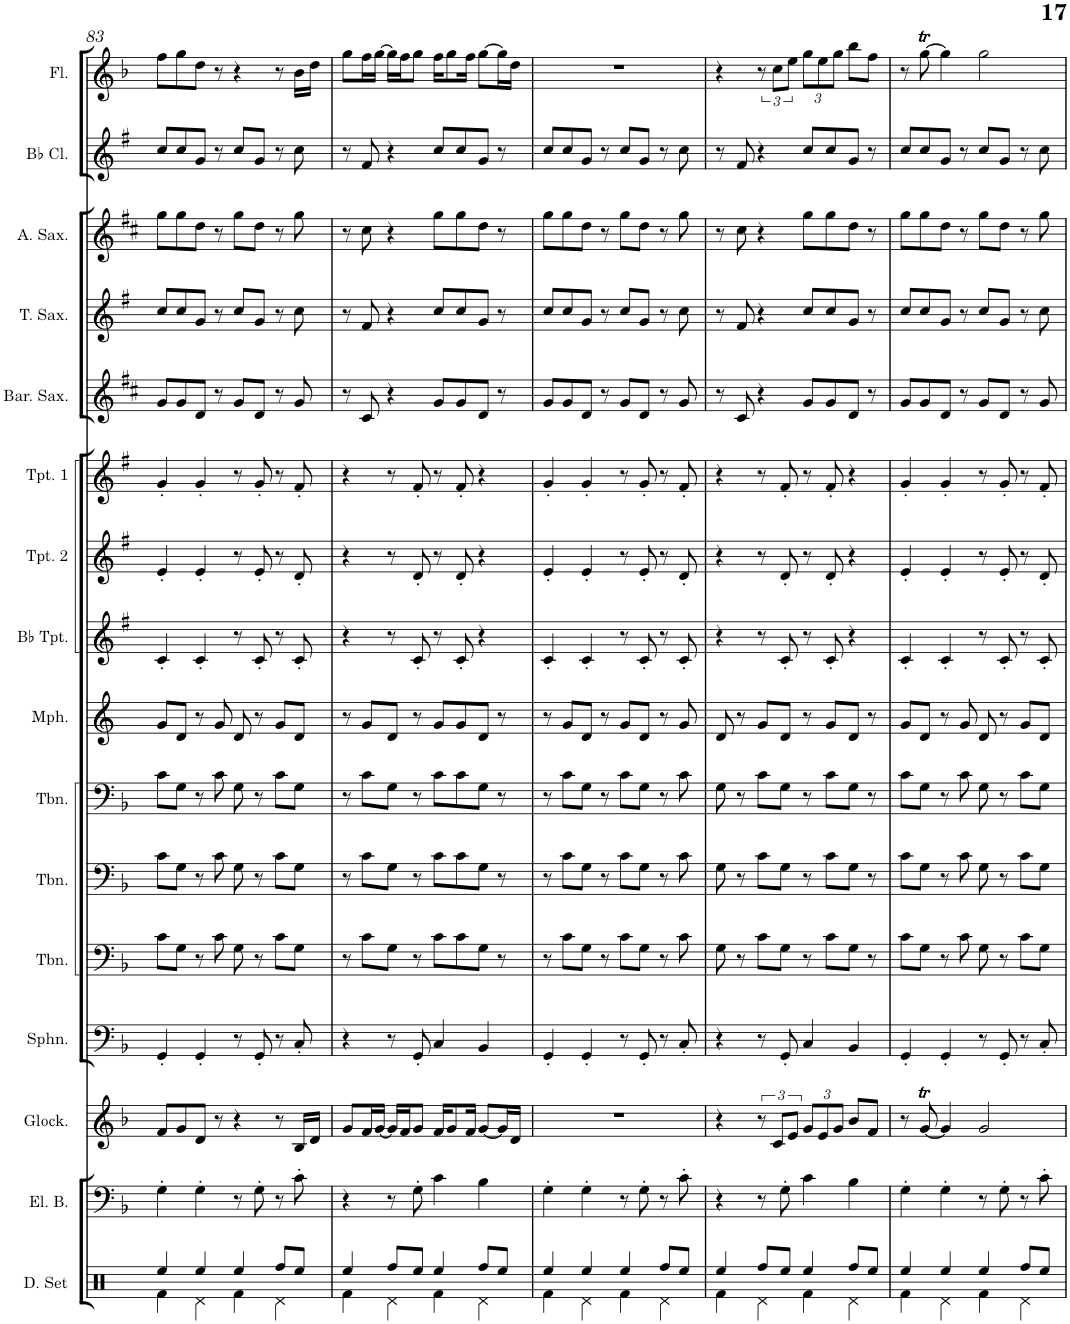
**kern	**kern	**kern	**kern	**kern	**kern	**kern	**kern	**kern	**kern	**kern	**kern	**kern	**kern	**kern	**kern
*part16	*part15	*part14	*part13	*part12	*part11	*part10	*part9	*part8	*part7	*part6	*part5	*part4	*part3	*part2	*part1
*staff16	*staff15	*staff14	*staff13	*staff12	*staff11	*staff10	*staff9	*staff8	*staff7	*staff6	*staff5	*staff4	*staff3	*staff2	*staff1
*I"Drumset	*I"Electric Bass	*I"Glockenspiel	*I"Sousaphone	*I"Trombone	*I"Trombone	*I"Trombone	*I"Mellophone	*I"Bb Trumpet	*I"Trumpet 2	*I"Trumpet 1	*I"Baritone Sax	*I"Tenor Sax	*I"Alto Sax	*I"Bb Clarinet	*I"Flute
*I'D. Set	*I'El. B.	*I'Glock.	*I'Sphn.	*I'Tbn.	*I'Tbn.	*I'Tbn.	*I'Mph.	*I'Bb Tpt.	*I'Tpt. 2	*I'Tpt. 1	*I'Bar. Sax.	*I'T. Sax.	*I'A. Sax.	*I'Bb Cl.	*I'Fl.
!!LO:PB:g=z
*clefX	*clefF4	*clefG2	*clefF4	*clefF4	*clefF4	*clefF4	*clefG2	*clefG2	*clefG2	*clefG2	*clefG2	*clefG2	*clefG2	*clefG2	*clefG2
*	*Trd7c12	*Trd-14c-24	*	*	*	*	*Trd4c7	*Trd1c2	*Trd1c2	*Trd1c2	*Trd12c21	*Trd8c14	*Trd5c9	*Trd1c2	*
*k[]	*k[b-]	*k[b-]	*k[b-]	*k[b-]	*k[b-]	*k[b-]	*k[]	*k[f#]	*k[f#]	*k[f#]	*k[f#c#]	*k[f#]	*k[f#c#]	*k[f#]	*k[b-]
*M4/4	*M4/4	*M4/4	*M4/4	*M4/4	*M4/4	*M4/4	*M4/4	*M4/4	*M4/4	*M4/4	*M4/4	*M4/4	*M4/4	*M4/4	*M4/4
=83	=83	=83	=83	=83	=83	=83	=83	=83	=83	=83	=83	=83	=83	=83	=83
*^	*	*	*	*	*	*	*	*	*	*	*	*	*	*	*
4Ree/	4Rf\	4G'\	8f/L	4GG'/	8c\L	8c\L	8c\L	8g/L	4c'/	4e'/	4g'/	8g/L	8cc/L	8gg\L	8cc/L	8ff\L
.	.	.	8g/	.	8G\J	8G\J	8G\J	8d/J	.	.	.	8g/	8cc/	8gg\	8cc/	8gg\
4Ree/	4Rd\	4G'\	8d/J	4GG'/	8r	8r	8r	8r	4c'/	4e'/	4g'/	8d/J	8g/J	8dd\J	8g/J	8dd\J
.	.	.	8r	.	8c\	8c\	8c\	8g/	.	.	.	8r	8r	8r	8r	8r
4Ree/	4Rf\	8r	4r	8r	8G\	8G\	8G\	8d/	8r	8r	8r	8g/L	8cc/L	8gg\L	8cc/L	4r
.	.	8G'\	.	8GG'/	8r	8r	8r	8r	8c'/	8e'/	8g'/	8d/J	8g/J	8dd\J	8g/J	.
8Rff/L	4Rd\	8r	8r	8r	8c\L	8c\L	8c\L	8g/L	8r	8r	8r	8r	8r	8r	8r	8r
8Ree/J	.	8c'\	16B-/LL	8C'/	8G\J	8G\J	8G\J	8d/J	8c'/	8d'/	8f#'/	8g/	8cc\	8gg\	8cc\	16b-\LL
.	.	.	16d/JJ	.	.	.	.	.	.	.	.	.	.	.	.	16dd\JJ
=84	=84	=84	=84	=84	=84	=84	=84	=84	=84	=84	=84	=84	=84	=84	=84	=84
4Ree/	4Rf\	4r	8g/L	4r	8r	8r	8r	8r	4r	4r	4r	8r	8r	8r	8r	8gg\L
.	.	.	16f/L	.	8c\L	8c\L	8c\L	8g/L	.	.	.	8c#/	8f#/	8cc#\	8f#/	16ff\L
.	.	.	[16g/JJ	.	.	.	.	.	.	.	.	.	.	.	.	[16gg\JJ
8Rff/L	4Rd\	8r	16g/LL]	8r	8G\J	8G\J	8G\J	8d/J	8r	8r	8r	4r	4r	4r	4r	16gg\LL]
.	.	.	16f/J	.	.	.	.	.	.	.	.	.	.	.	.	16ff\J
8Ree/J	.	8G'\	8g/J	8GG'/	8r	8r	8r	8r	8c'/	8d'/	8f#'/	.	.	.	.	8gg\J
4Ree/	4Rf\	4c\	16f/KL	4C/	8c\L	8c\L	8c\L	8g/L	8r	8r	8r	8g/L	8cc/L	8gg\L	8cc/L	16ff\KL
.	.	.	8g/	.	.	.	.	.	.	.	.	.	.	.	.	8gg\
.	.	.	.	.	8c\	8c\	8c\	8g/	8c'/	8d'/	8f#'/	8g/	8cc/	8gg\	8cc/	.
.	.	.	16f/Jk	.	.	.	.	.	.	.	.	.	.	.	.	16ff\Jk
8Rff/L	4Rd\	4B-\	[8g/L	4BB-/	8G\J	8G\J	8G\J	8d/J	4r	4r	4r	8d/J	8g/J	8dd\J	8g/J	[8gg\L
8Ree/J	.	.	16g/L]	.	8r	8r	8r	8r	.	.	.	8r	8r	8r	8r	16gg\L]
.	.	.	16d/JJ	.	.	.	.	.	.	.	.	.	.	.	.	16dd\JJ
=85	=85	=85	=85	=85	=85	=85	=85	=85	=85	=85	=85	=85	=85	=85	=85	=85
4Ree/	4Rf\	4G'\	1r	4GG'/	8r	8r	8r	8r	4c'/	4e'/	4g'/	8g/L	8cc/L	8gg\L	8cc/L	1r
.	.	.	.	.	8c\L	8c\L	8c\L	8g/L	.	.	.	8g/	8cc/	8gg\	8cc/	.
4Ree/	4Rd\	4G'\	.	4GG'/	8G\J	8G\J	8G\J	8d/J	4c'/	4e'/	4g'/	8d/J	8g/J	8dd\J	8g/J	.
.	.	.	.	.	8r	8r	8r	8r	.	.	.	8r	8r	8r	8r	.
4Ree/	4Rf\	8r	.	8r	8c\L	8c\L	8c\L	8g/L	8r	8r	8r	8g/L	8cc/L	8gg\L	8cc/L	.
.	.	8G'\	.	8GG'/	8G\J	8G\J	8G\J	8d/J	8c'/	8e'/	8g'/	8d/J	8g/J	8dd\J	8g/J	.
8Rff/L	4Rd\	8r	.	8r	8r	8r	8r	8r	8r	8r	8r	8r	8r	8r	8r	.
8Ree/J	.	8c'\	.	8C'/	8c\	8c\	8c\	8g/	8c'/	8d'/	8f#'/	8g/	8cc\	8gg\	8cc\	.
=86	=86	=86	=86	=86	=86	=86	=86	=86	=86	=86	=86	=86	=86	=86	=86	=86
4Ree/	4Rf\	4r	4r	4r	8G\	8G\	8G\	8d/	4r	4r	4r	8r	8r	8r	8r	4r
.	.	.	.	.	8r	8r	8r	8r	.	.	.	8c#/	8f#/	8cc#\	8f#/	.
8Rff/L	4Rd\	8r	12r	8r	8c\L	8c\L	8c\L	8g/L	8r	8r	8r	4r	4r	4r	4r	12r
.	.	.	12c/L	.	.	.	.	.	.	.	.	.	.	.	.	12cc\L
8Ree/J	.	8G'\	.	8GG'/	8G\J	8G\J	8G\J	8d/J	8c'/	8d'/	8f#'/	.	.	.	.	.
.	.	.	12e/J	.	.	.	.	.	.	.	.	.	.	.	.	12ee\J
*	*	*	*Xbrackettup	*	*	*	*	*	*	*	*	*	*	*	*	*Xbrackettup
4Ree/	4Rf\	4c\	12g/L	4C/	8r	8r	8r	8r	8r	8r	8r	8g/L	8cc/L	8gg\L	8cc/L	12gg\L
.	.	.	12e/	.	.	.	.	.	.	.	.	.	.	.	.	12ee\
.	.	.	.	.	8c\L	8c\L	8c\L	8g/L	8c'/	8d'/	8f#'/	8g/	8cc/	8gg\	8cc/	.
.	.	.	12g/J	.	.	.	.	.	.	.	.	.	.	.	.	12gg\J
8Rff/L	4Rd\	4B-\	8b-/L	4BB-/	8G\J	8G\J	8G\J	8d/J	4r	4r	4r	8d/J	8g/J	8dd\J	8g/J	8bb-\L
8Ree/J	.	.	8f/J	.	8r	8r	8r	8r	.	.	.	8r	8r	8r	8r	8ff\J
=87	=87	=87	=87	=87	=87	=87	=87	=87	=87	=87	=87	=87	=87	=87	=87	=87
4Ree/	4Rf\	4G'\	8r	4GG'/	8c\L	8c\L	8c\L	8g/L	4c'/	4e'/	4g'/	8g/L	8cc/L	8gg\L	8cc/L	8r
.	.	.	[8gT/	.	8G\J	8G\J	8G\J	8d/J	.	.	.	8g/	8cc/	8gg\	8cc/	[8ggT\
4Ree/	4Rd\	4G'\	4g/]	4GG'/	8r	8r	8r	8r	4c'/	4e'/	4g'/	8d/J	8g/J	8dd\J	8g/J	4gg\]
.	.	.	.	.	8c\	8c\	8c\	8g/	.	.	.	8r	8r	8r	8r	.
4Ree/	4Rf\	8r	2g/	8r	8G\	8G\	8G\	8d/	8r	8r	8r	8g/L	8cc/L	8gg\L	8cc/L	2gg\
.	.	8G'\	.	8GG'/	8r	8r	8r	8r	8c'/	8e'/	8g'/	8d/J	8g/J	8dd\J	8g/J	.
8Rff/L	4Rd\	8r	.	8r	8c\L	8c\L	8c\L	8g/L	8r	8r	8r	8r	8r	8r	8r	.
8Ree/J	.	8c'\	.	8C'/	8G\J	8G\J	8G\J	8d/J	8c'/	8d'/	8f#'/	8g/	8cc\	8gg\	8cc\	.
*v	*v	*	*	*	*	*	*	*	*	*	*	*	*	*	*	*
=	=	=	=	=	=	=	=	=	=	=	=	=	=	=	=
*-	*-	*-	*-	*-	*-	*-	*-	*-	*-	*-	*-	*-	*-	*-	*-
